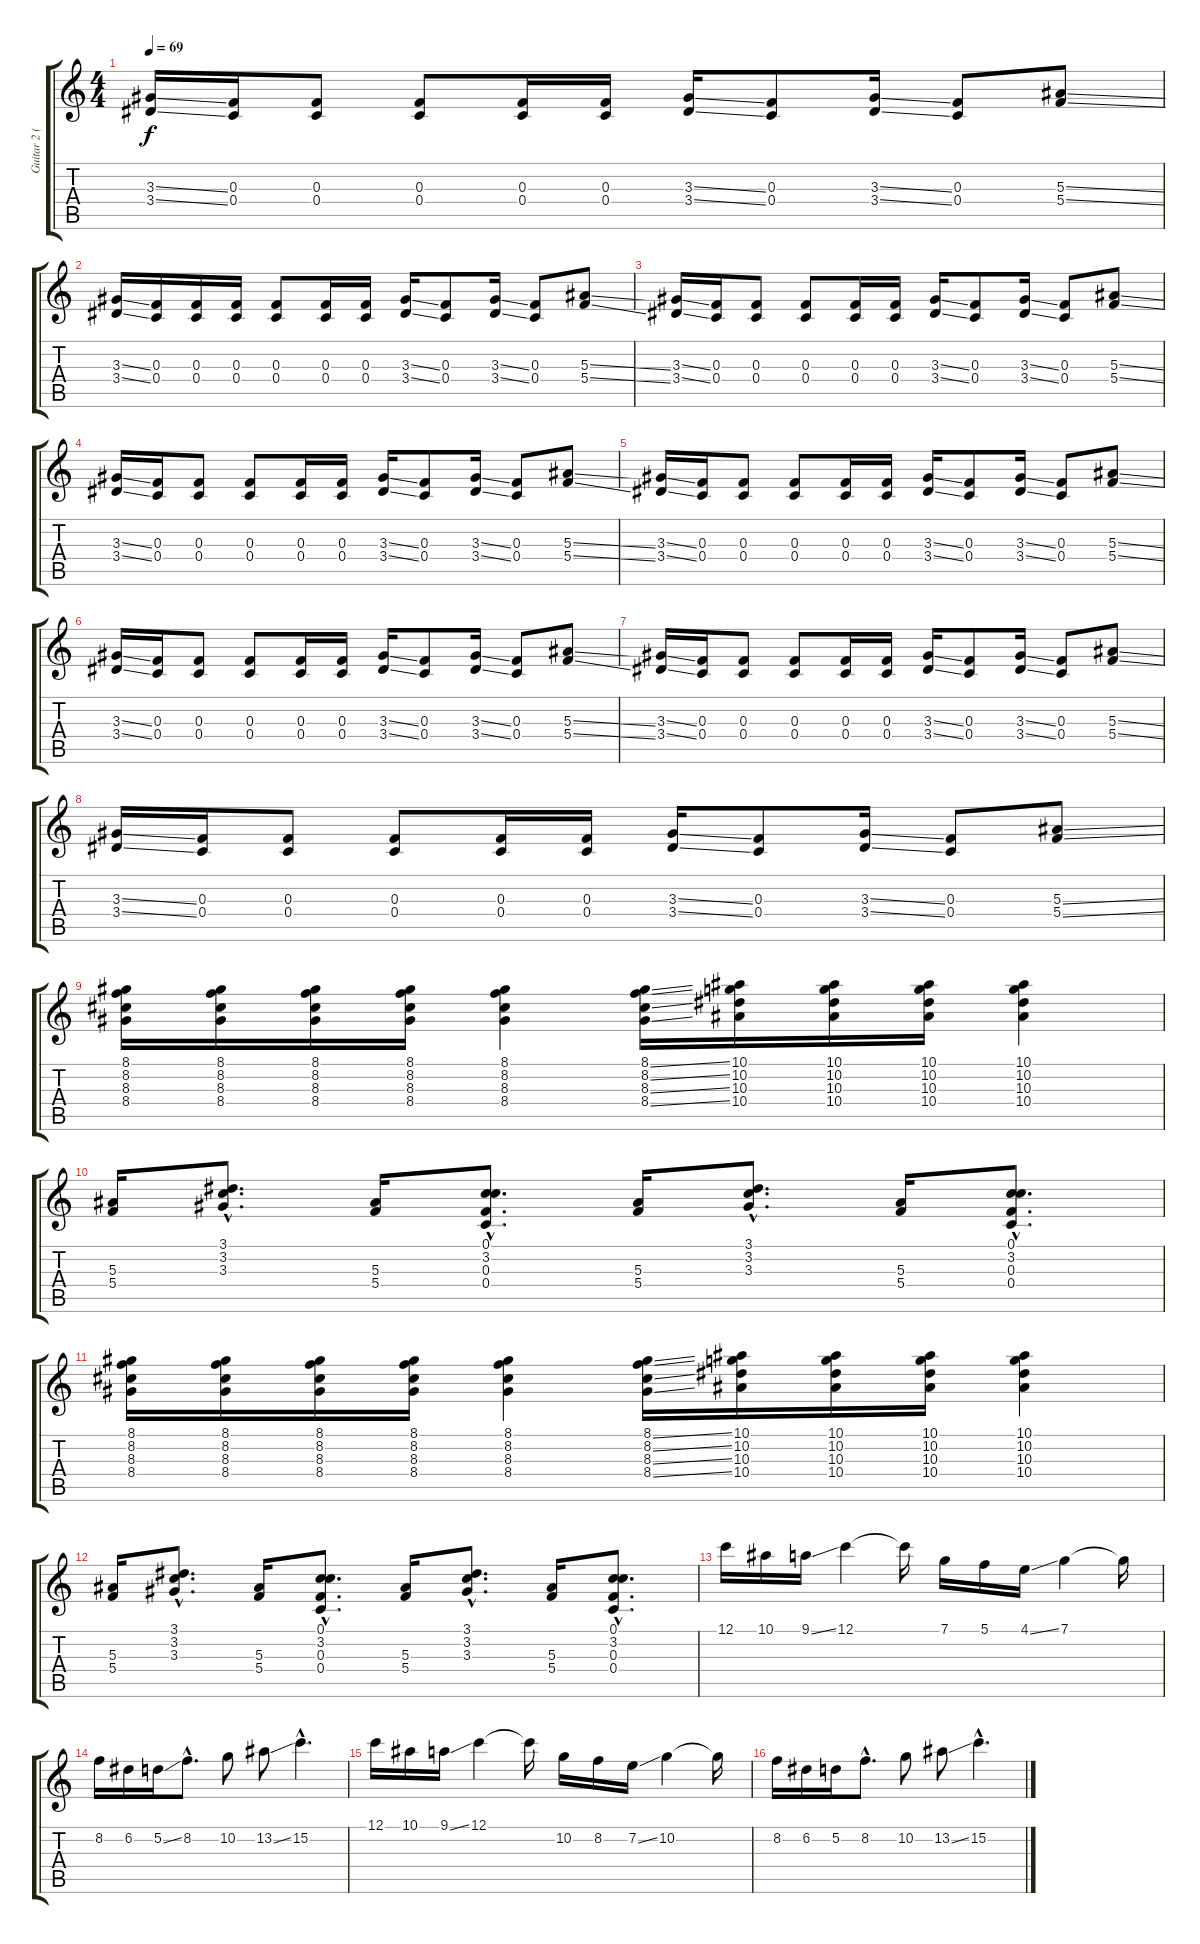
\track ("Guitar 2 (w/slide)" "Guitar 2 (") {instrument overdrivenguitar}
\staff {score tabs}
\tuning (C4 A3 F3 C3 A2 F2) {hide}
\ts (4 4)
\tempo 69
\clef g2
\ks c
(3.3{ss} 3.4{ss}).16{dy f} (0.3 0.4).16 (0.3 0.4).8 (0.3 0.4).8 (0.3 0.4).16 (0.3 0.4).16 (3.3{ss} 3.4{ss}).16 (0.3 0.4).8 (3.3{ss} 3.4{ss}).16 (0.3 0.4).8 (5.3{ss} 5.4{ss}).8 |
(3.3{ss} 3.4{ss}).16 (0.3 0.4).16 (0.3 0.4).16 (0.3 0.4).16 (0.3 0.4).8 (0.3 0.4).16 (0.3 0.4).16 (3.3{ss} 3.4{ss}).16 (0.3 0.4).8 (3.3{ss} 3.4{ss}).16 (0.3 0.4).8 (5.3{ss} 5.4{ss}).8 |
(3.3{ss} 3.4{ss}).16 (0.3 0.4).16 (0.3 0.4).8 (0.3 0.4).8 (0.3 0.4).16 (0.3 0.4).16 (3.3{ss} 3.4{ss}).16 (0.3 0.4).8 (3.3{ss} 3.4{ss}).16 (0.3 0.4).8 (5.3{ss} 5.4{ss}).8 |
(3.3{ss} 3.4{ss}).16 (0.3 0.4).16 (0.3 0.4).8 (0.3 0.4).8 (0.3 0.4).16 (0.3 0.4).16 (3.3{ss} 3.4{ss}).16 (0.3 0.4).8 (3.3{ss} 3.4{ss}).16 (0.3 0.4).8 (5.3{ss} 5.4{ss}).8 |
(3.3{ss} 3.4{ss}).16 (0.3 0.4).16 (0.3 0.4).8 (0.3 0.4).8 (0.3 0.4).16 (0.3 0.4).16 (3.3{ss} 3.4{ss}).16 (0.3 0.4).8 (3.3{ss} 3.4{ss}).16 (0.3 0.4).8 (5.3{ss} 5.4{ss}).8 |
(3.3{ss} 3.4{ss}).16 (0.3 0.4).16 (0.3 0.4).8 (0.3 0.4).8 (0.3 0.4).16 (0.3 0.4).16 (3.3{ss} 3.4{ss}).16 (0.3 0.4).8 (3.3{ss} 3.4{ss}).16 (0.3 0.4).8 (5.3{ss} 5.4{ss}).8 |
(3.3{ss} 3.4{ss}).16 (0.3 0.4).16 (0.3 0.4).8 (0.3 0.4).8 (0.3 0.4).16 (0.3 0.4).16 (3.3{ss} 3.4{ss}).16 (0.3 0.4).8 (3.3{ss} 3.4{ss}).16 (0.3 0.4).8 (5.3{ss} 5.4{ss}).8 |
(3.3{ss} 3.4{ss}).16 (0.3 0.4).16 (0.3 0.4).8 (0.3 0.4).8 (0.3 0.4).16 (0.3 0.4).16 (3.3{ss} 3.4{ss}).16 (0.3 0.4).8 (3.3{ss} 3.4{ss}).16 (0.3 0.4).8 (5.3{ss} 5.4{ss}).8 |
(8.1 8.2 8.3 8.4).16 (8.1 8.2 8.3 8.4).16 (8.1 8.2 8.3 8.4).16 (8.1 8.2 8.3 8.4).16 (8.1 8.2 8.3 8.4).4 (8.1{ss} 8.2{ss} 8.3{ss} 8.4{ss}).16 (10.1 10.2 10.3 10.4).16 (10.1 10.2 10.3 10.4).16 (10.1 10.2 10.3 10.4).16 (10.1 10.2 10.3 10.4).4 |
(5.3 5.4).16 (3.1{hac} 3.2{hac} 3.3{hac}).8{d} (5.3 5.4).16 (0.1{hac} 3.2{hac} 0.3{hac} 0.4{hac}).8{d} (5.3 5.4).16 (3.1{hac} 3.2{hac} 3.3{hac}).8{d} (5.3 5.4).16 (0.1{hac} 3.2{hac} 0.3{hac} 0.4{hac}).8{d} |
(8.1 8.2 8.3 8.4).16 (8.1 8.2 8.3 8.4).16 (8.1 8.2 8.3 8.4).16 (8.1 8.2 8.3 8.4).16 (8.1 8.2 8.3 8.4).4 (8.1{ss} 8.2{ss} 8.3{ss} 8.4{ss}).16 (10.1 10.2 10.3 10.4).16 (10.1 10.2 10.3 10.4).16 (10.1 10.2 10.3 10.4).16 (10.1 10.2 10.3 10.4).4 |
(5.3 5.4).16 (3.1{hac} 3.2{hac} 3.3{hac}).8{d} (5.3 5.4).16 (0.1{hac} 3.2{hac} 0.3{hac} 0.4{hac}).8{d} (5.3 5.4).16 (3.1{hac} 3.2{hac} 3.3{hac}).8{d} (5.3 5.4).16 (0.1{hac} 3.2{hac} 0.3{hac} 0.4{hac}).8{d} |
12.1.16 10.1.16 9.1{ss}.16 12.1.4 12.1{t}.16 7.1.16 5.1.16 4.1{ss}.16 7.1.4 7.1{t}.16 |
8.2.16 6.2.16 5.2{ss}.16 8.2{hac}.8{d} 10.2.8 13.2{ss}.8 15.2{hac}.4{d} |
12.1.16 10.1.16 9.1{ss}.16 12.1.4 12.1{t}.16 10.2.16 8.2.16 7.2{ss}.16 10.2.4 10.2{t}.16 |
8.2.16 6.2.16 5.2.16 8.2{hac}.8{d} 10.2.8 13.2{ss}.8 15.2{hac}.4{d}
